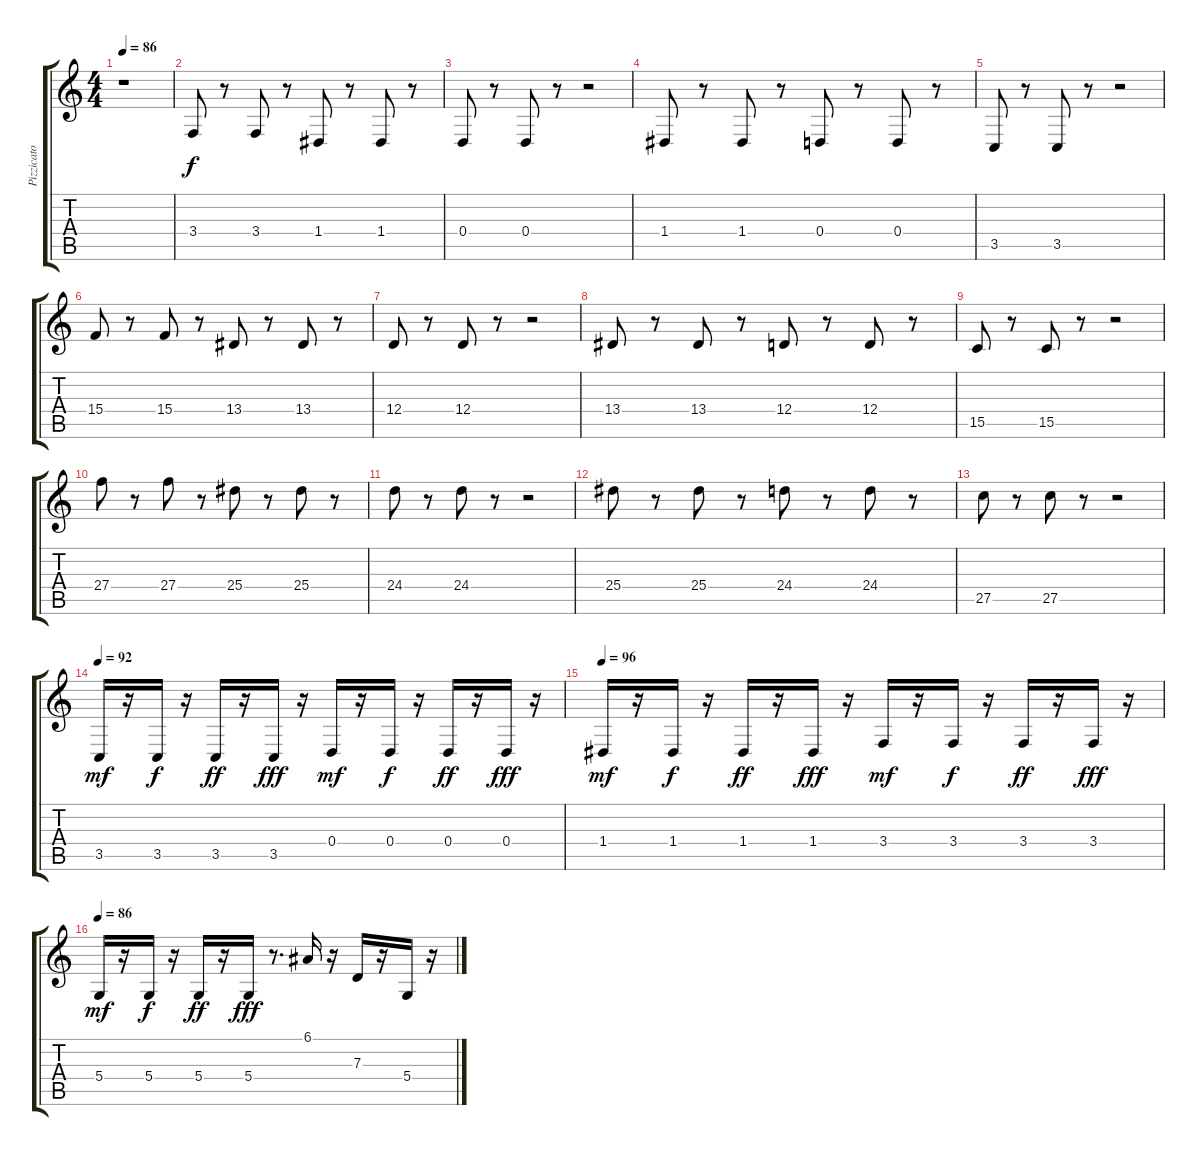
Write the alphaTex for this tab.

\track ("Pizzicato Strings" "Pizzicato ") {instrument pizzicatostrings}
\staff {score tabs}
\tuning (E4 B3 G3 D3 A2 E2) {hide}
\ts (4 4)
\tempo 86
\clef g2
\ks c
r.1{dy f instrument pizzicatostrings} |
3.4.8 r.8 3.4.8 r.8 1.4.8 r.8 1.4.8 r.8 |
0.4.8 r.8 0.4.8 r.8 r.2 |
1.4.8 r.8 1.4.8 r.8 0.4.8 r.8 0.4.8 r.8 |
3.5.8 r.8 3.5.8 r.8 r.2 |
15.4.8 r.8 15.4.8 r.8 13.4.8 r.8 13.4.8 r.8 |
12.4.8 r.8 12.4.8 r.8 r.2 |
13.4.8 r.8 13.4.8 r.8 12.4.8 r.8 12.4.8 r.8 |
15.5.8 r.8 15.5.8 r.8 r.2 |
27.4.8 r.8 27.4.8 r.8 25.4.8 r.8 25.4.8 r.8 |
24.4.8 r.8 24.4.8 r.8 r.2 |
25.4.8 r.8 25.4.8 r.8 24.4.8 r.8 24.4.8 r.8 |
27.5.8 r.8 27.5.8 r.8 r.2 |
\tempo 92
3.5.16{dy mf volume 12} r.16 3.5.16{dy f} r.16 3.5.16{dy ff} r.16 3.5.16{dy fff} r.16 0.4.16{dy mf} r.16 0.4.16{dy f} r.16 0.4.16{dy ff} r.16 0.4.16{dy fff} r.16 |
\tempo 96
1.4.16{dy mf volume 14} r.16 1.4.16{dy f} r.16 1.4.16{dy ff} r.16 1.4.16{dy fff} r.16 3.4.16{dy mf} r.16 3.4.16{dy f} r.16 3.4.16{dy ff} r.16 3.4.16{dy fff} r.16 |
\tempo 86
5.4.16{dy mf} r.16 5.4.16{dy f} r.16 5.4.16{dy ff} r.16 5.4.16{dy fff} r.8{d volume 10} 6.1.16 r.16 7.3.16 r.16 5.4.16 r.16
